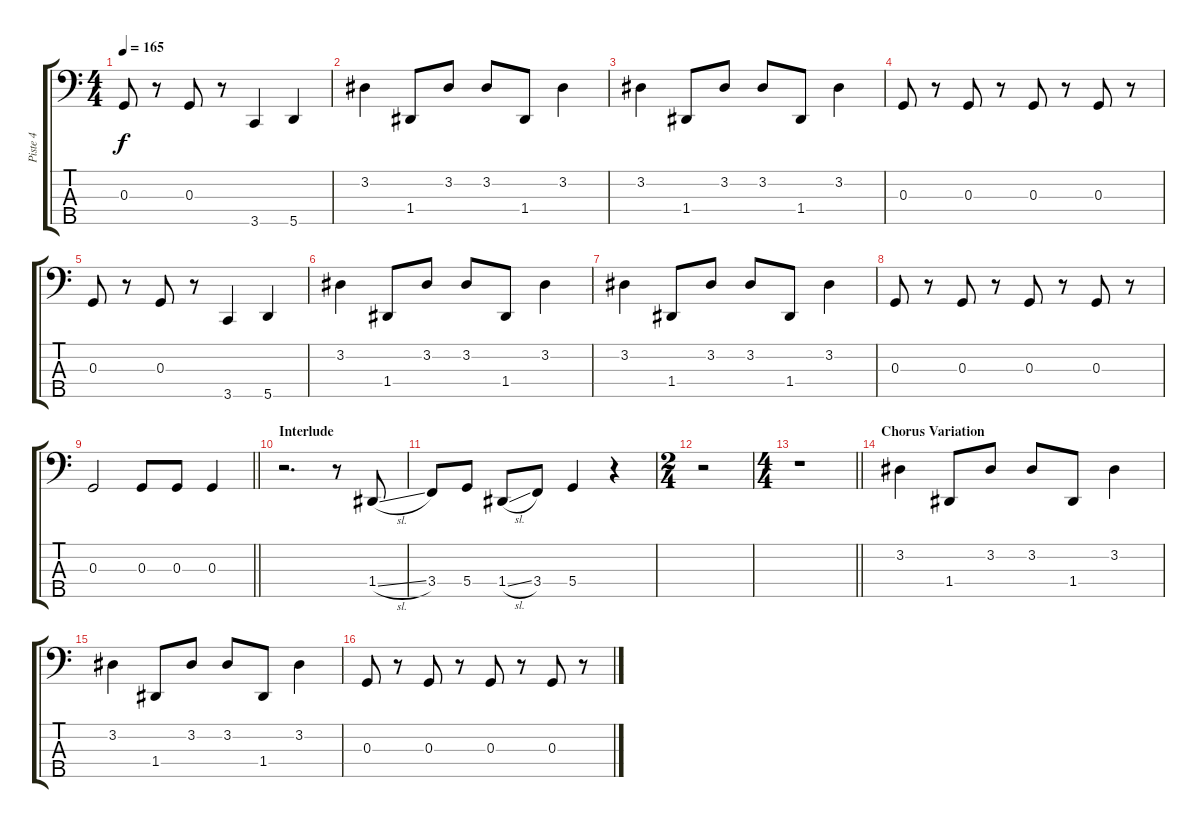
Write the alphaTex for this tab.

\track ("Piste 4" "Piste 4") {instrument electricbasspick}
\staff {score tabs}
\tuning (F2 C2 G1 D1 A0) {hide}
\ts (4 4)
\tempo 165
\clef f4
\ks c
0.3.8{dy f} r.8 0.3.8 r.8 3.5.4 5.5.4 |
3.2.4 1.4.8 3.2.8 3.2.8 1.4.8 3.2.4 |
3.2.4 1.4.8 3.2.8 3.2.8 1.4.8 3.2.4 |
0.3.8 r.8 0.3.8 r.8 0.3.8 r.8 0.3.8 r.8 |
0.3.8 r.8 0.3.8 r.8 3.5.4 5.5.4 |
3.2.4 1.4.8 3.2.8 3.2.8 1.4.8 3.2.4 |
3.2.4 1.4.8 3.2.8 3.2.8 1.4.8 3.2.4 |
0.3.8 r.8 0.3.8 r.8 0.3.8 r.8 0.3.8 r.8 |
\barLineRight lightlight
0.3.2 0.3.8 0.3.8 0.3.4 |
\section ("" "Interlude")
r.2{d} r.8 1.4{sl}.8 |
3.4.8 5.4.8 1.4{sl}.8 3.4.8 5.4.4 r.4 |
\ts (2 4)
r.2 |
\ts (4 4)
\barLineRight lightlight
r.1 |
\section ("" "Chorus Variation")
3.2.4 1.4.8 3.2.8 3.2.8 1.4.8 3.2.4 |
3.2.4 1.4.8 3.2.8 3.2.8 1.4.8 3.2.4 |
0.3.8 r.8 0.3.8 r.8 0.3.8 r.8 0.3.8 r.8
